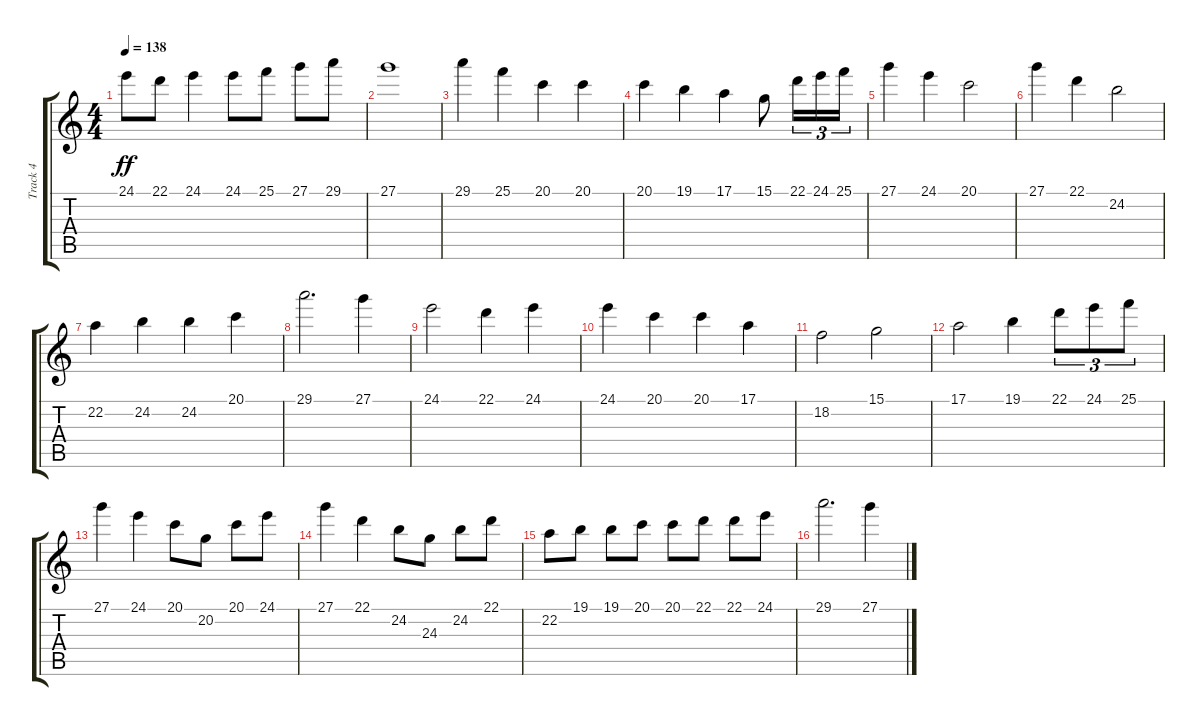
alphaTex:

\track ("Track 4" "Track 4") {instrument stringensemble1}
\staff {score tabs}
\tuning (E4 B3 G3 D3 A2 E2) {hide}
\ts (4 4)
\tempo 138
\clef g2
\ks c
24.1.8{dy ff} 22.1.8 24.1.4 24.1.8 25.1.8 27.1.8 29.1.8 |
27.1.1 |
29.1.4 25.1.4 20.1.4 20.1.4 |
20.1.4 19.1.4 17.1.4 15.1.8 22.1.16{tu (3 2)} 24.1.16{tu (3 2)} 25.1.16{tu (3 2)} |
27.1.4 24.1.4 20.1.2 |
27.1.4 22.1.4 24.2.2 |
22.2.4 24.2.4 24.2.4 20.1.4 |
29.1.2{d} 27.1.4 |
24.1.2 22.1.4 24.1.4 |
24.1.4 20.1.4 20.1.4 17.1.4 |
18.2.2 15.1.2 |
17.1.2 19.1.4 22.1.8{tu (3 2)} 24.1.8{tu (3 2)} 25.1.8{tu (3 2)} |
27.1.4 24.1.4 20.1.8 20.2.8 20.1.8 24.1.8 |
27.1.4 22.1.4 24.2.8 24.3.8 24.2.8 22.1.8 |
22.2.8 19.1.8 19.1.8 20.1.8 20.1.8 22.1.8 22.1.8 24.1.8 |
29.1.2{d} 27.1.4
